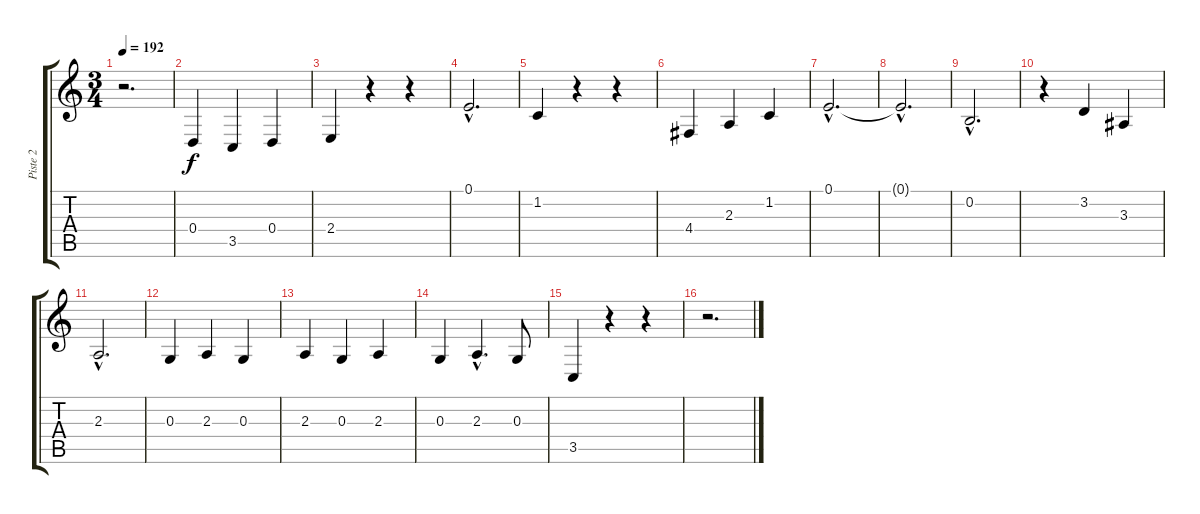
\track ("Piste 2" "Piste 2") {instrument trombone}
\staff {score tabs}
\tuning (E4 B3 G3 D3 A2 E2) {hide}
\ts (3 4)
\tempo 192
\clef g2
\ks c
r.2{d dy f} |
0.4.4 3.5.4 0.4.4 |
2.4.4 r.4 r.4 |
0.1{hac}.2{d} |
1.2.4 r.4 r.4 |
4.4.4 2.3.4 1.2.4 |
0.1{hac}.2{d} |
0.1{hac t}.2{d} |
0.2{hac}.2{d} |
r.4 3.2.4 3.3.4 |
2.3{hac}.2{d} |
0.3.4 2.3.4 0.3.4 |
2.3.4 0.3.4 2.3.4 |
0.3.4 2.3{hac}.4{d} 0.3.8 |
3.5.4 r.4 r.4 |
r.2{d}
